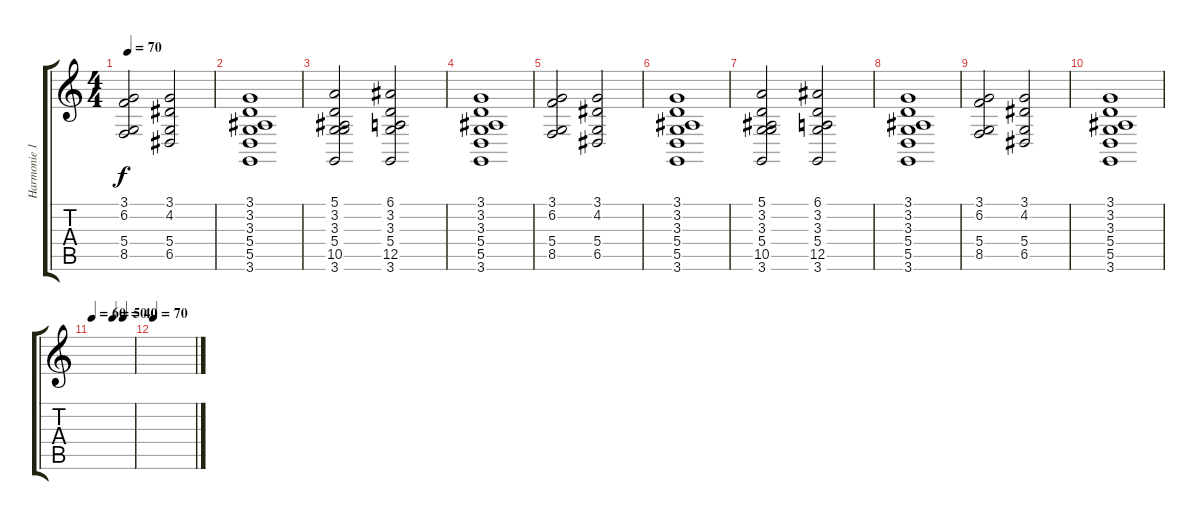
\track ("Harmonie 1" "Harmonie 1") {instrument stringensemble2}
\staff {score tabs}
\tuning (E4 B3 G3 D3 A2 E2) {hide}
\ts (4 4)
\tempo 70
\clef g2
\ks c
(3.1 6.2 5.4 8.5).2{dy f} (3.1 4.2 5.4 6.5).2 |
(3.1 3.2 3.3 5.4 5.5 3.6).1 |
(5.1 3.2 3.3 5.4 10.5 3.6).2 (6.1 3.2 3.3 5.4 12.5 3.6).2 |
(3.1 3.2 3.3 5.4 5.5 3.6).1 |
(3.1 6.2 5.4 8.5).2 (3.1 4.2 5.4 6.5).2 |
(3.1 3.2 3.3 5.4 5.5 3.6).1 |
(5.1 3.2 3.3 5.4 10.5 3.6).2 (6.1 3.2 3.3 5.4 12.5 3.6).2 |
(3.1 3.2 3.3 5.4 5.5 3.6).1 |
(3.1 6.2 5.4 8.5).2 (3.1 4.2 5.4 6.5).2 |
(3.1 3.2 3.3 5.4 5.5 3.6).1{volume 0} |
\tempo 60
\tempo (50 0.5)
\tempo (40 0.75)
|
\tempo 70
